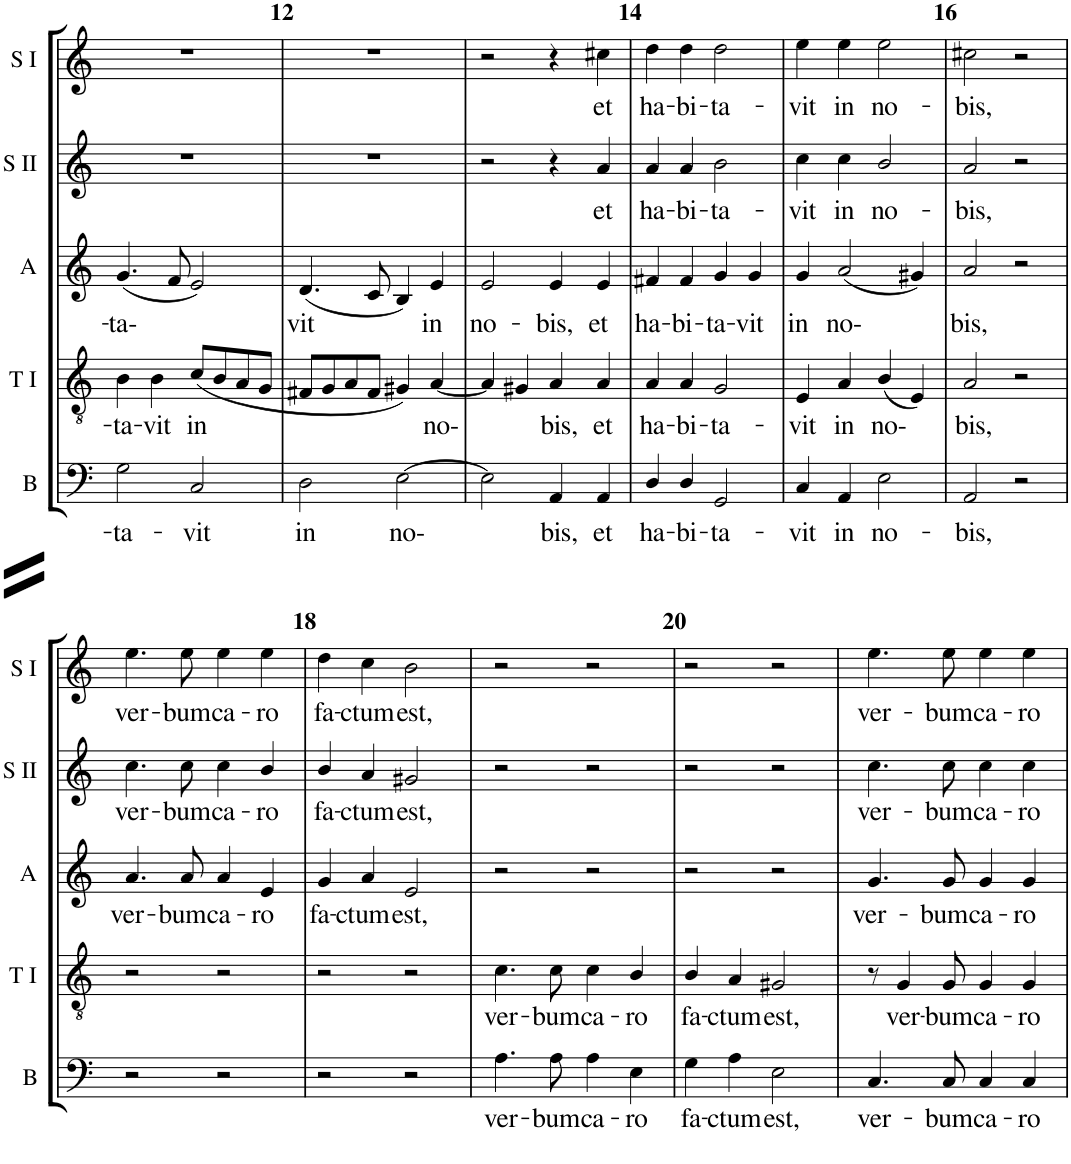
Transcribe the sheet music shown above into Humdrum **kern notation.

**kern	**text	**kern	**text	**kern	**text	**kern	**text	**kern	**text
*part5	*part5	*part4	*part4	*part3	*part3	*part2	*part2	*part1	*part1
*staff5	*staff5	*staff4	*staff4	*staff3	*staff3	*staff2	*staff2	*staff1	*staff1
*I"Bass	*	*I"Tenor I	*	*I"Alto	*	*I"Soprano II	*	*I"Soprano I	*
*I'B	*	*I'T I	*	*I'A	*	*I'S II	*	*I'S I	*
!!LO:PB:g=z
*clefF4	*	*clefGv2	*	*clefG2	*	*clefG2	*	*clefG2	*
*k[]	*	*k[]	*	*k[]	*	*k[]	*	*k[]	*
=11	=11	=11	=11	=11	=11	=11	=11	=11	=11
!	!LO:LY:b	!	!LO:LY:b	!	!LO:LY:b	!	!	!	!
2G\	-ta-	4B\	-ta-	(<4.g/	-ta-	1r	.	1r	.
!	!	!	!LO:LY:b	!	!	!	!	!	!
.	.	4B\	-vit	.	.	.	.	.	.
.	.	.	.	8f/	.	.	.	.	.
!	!LO:LY:b	!	!LO:LY:b	!	!	!	!	!	!
2C/	-vit	(<8c/L	in	2e/)	.	.	.	.	.
.	.	8B/	.	.	.	.	.	.	.
.	.	8A/	.	.	.	.	.	.	.
.	.	8G/J	.	.	.	.	.	.	.
=12	=12	=12	=12	=12	=12	=12	=12	=12	=12
!	!LO:LY:b	!	!	!	!LO:LY:b	!	!	!	!
2D\	in	8F#X/L	.	(<4.d/	vit	1r	.	1r	.
.	.	8G/	.	.	.	.	.	.	.
.	.	8A/	.	.	.	.	.	.	.
.	.	8F#/J	.	8c/	.	.	.	.	.
!	!LO:LY:b	!	!	!	!	!	!	!	!
[2E\	no-	4G#X/)	.	4B/)	.	.	.	.	.
!	!	!	!LO:LY:b	!	!LO:LY:b	!	!	!	!
.	.	[4A/	no-	4e/	in	.	.	.	.
=13	=13	=13	=13	=13	=13	=13	=13	=13	=13
!	!	!	!	!	!LO:LY:b	!	!	!	!
2E\]	.	4A/]	.	2e/	no-	2r	.	2r	.
.	.	4G#X/	.	.	.	.	.	.	.
!	!LO:LY:b	!	!LO:LY:b	!	!LO:LY:b	!	!	!	!
4AA/	bis,	4A/	bis,	4e/	-bis,	4r	.	4r	.
!	!LO:LY:b	!	!LO:LY:b	!	!LO:LY:b	!	!LO:LY:b	!	!LO:LY:b
4AA/	et	4A/	et	4e/	et	4a/	et	4cc#X\	et
=14	=14	=14	=14	=14	=14	=14	=14	=14	=14
!	!LO:LY:b	!	!LO:LY:b	!	!LO:LY:b	!	!LO:LY:b	!	!LO:LY:b
4D/	ha-	4A/	ha-	4f#X/	ha-	4a/	ha-	4dd\	ha-
!	!LO:LY:b	!	!LO:LY:b	!	!LO:LY:b	!	!LO:LY:b	!	!LO:LY:b
4D/	-bi-	4A/	-bi-	4f#/	-bi-	4a/	-bi-	4dd\	-bi-
!	!LO:LY:b	!	!LO:LY:b	!	!LO:LY:b	!	!LO:LY:b	!	!LO:LY:b
2GG/	-ta-	2G/	-ta-	4g/	-ta-	2b\	-ta-	2dd\	-ta-
!	!	!	!	!	!LO:LY:b	!	!	!	!
.	.	.	.	4g/	-vit	.	.	.	.
=15	=15	=15	=15	=15	=15	=15	=15	=15	=15
!	!LO:LY:b	!	!LO:LY:b	!	!LO:LY:b	!	!LO:LY:b	!	!LO:LY:b
4C/	-vit	4E/	-vit	4g/	in	4cc\	-vit	4ee\	-vit
!	!LO:LY:b	!	!LO:LY:b	!	!LO:LY:b	!	!LO:LY:b	!	!LO:LY:b
4AA/	in	4A/	in	(<2a/	no-	4cc\	in	4ee\	in
!	!LO:LY:b	!	!LO:LY:b	!	!	!	!LO:LY:b	!	!LO:LY:b
2E\	no-	(4B/	no-	.	.	2b/	no-	2ee\	no-
.	.	4E/)	.	4g#X/)	.	.	.	.	.
=16	=16	=16	=16	=16	=16	=16	=16	=16	=16
!	!LO:LY:b	!	!LO:LY:b	!	!LO:LY:b	!	!LO:LY:b	!	!LO:LY:b
2AA/	-bis,	2A/	bis,	2a/	bis,	2a/	-bis,	2cc#X\	-bis,
2r	.	2r	.	2r	.	2r	.	2r	.
!!LO:LB:g=z
=17	=17	=17	=17	=17	=17	=17	=17	=17	=17
!	!	!	!	!	!LO:LY:b	!	!LO:LY:b	!	!LO:LY:b
2r	.	2r	.	4.a/	ver-	4.cc\	ver-	4.ee\	ver-
!	!	!	!	!	!LO:LY:b	!	!LO:LY:b	!	!LO:LY:b
.	.	.	.	8a/	-bum	8cc\	-bum	8ee\	-bum
!	!	!	!	!	!LO:LY:b	!	!LO:LY:b	!	!LO:LY:b
2r	.	2r	.	4a/	ca-	4cc\	ca-	4ee\	ca-
!	!	!	!	!	!LO:LY:b	!	!LO:LY:b	!	!LO:LY:b
.	.	.	.	4e/	-ro	4b/	-ro	4ee\	-ro
=18	=18	=18	=18	=18	=18	=18	=18	=18	=18
!	!	!	!	!	!LO:LY:b	!	!LO:LY:b	!	!LO:LY:b
2r	.	2r	.	4g/	fa-	4b/	fa-	4dd\	fa-
!	!	!	!	!	!LO:LY:b	!	!LO:LY:b	!	!LO:LY:b
.	.	.	.	4a/	-ctum	4a/	-ctum	4cc\	-ctum
!	!	!	!	!	!LO:LY:b	!	!LO:LY:b	!	!LO:LY:b
2r	.	2r	.	2e/	est,	2g#X/	est,	2b\	est,
=19	=19	=19	=19	=19	=19	=19	=19	=19	=19
!	!LO:LY:b	!	!LO:LY:b	!	!	!	!	!	!
4.A\	ver-	4.c\	ver-	2r	.	2r	.	2r	.
!	!LO:LY:b	!	!LO:LY:b	!	!	!	!	!	!
8A\	-bum	8c\	-bum	.	.	.	.	.	.
!	!LO:LY:b	!	!LO:LY:b	!	!	!	!	!	!
4A\	ca-	4c\	ca-	2r	.	2r	.	2r	.
!	!LO:LY:b	!	!LO:LY:b	!	!	!	!	!	!
4E\	-ro	4B/	-ro	.	.	.	.	.	.
=20	=20	=20	=20	=20	=20	=20	=20	=20	=20
!	!LO:LY:b	!	!LO:LY:b	!	!	!	!	!	!
4G\	fa-	4B/	fa-	2r	.	2r	.	2r	.
!	!LO:LY:b	!	!LO:LY:b	!	!	!	!	!	!
4A\	-ctum	4A/	-ctum	.	.	.	.	.	.
!	!LO:LY:b	!	!LO:LY:b	!	!	!	!	!	!
2E\	est,	2G#X/	est,	2r	.	2r	.	2r	.
=21	=21	=21	=21	=21	=21	=21	=21	=21	=21
!	!LO:LY:b	!	!	!	!LO:LY:b	!	!LO:LY:b	!	!LO:LY:b
4.C/	ver-	8r	.	4.g/	ver-	4.cc\	ver-	4.ee\	ver-
!	!	!	!LO:LY:b	!	!	!	!	!	!
.	.	4G/	ver-	.	.	.	.	.	.
!	!LO:LY:b	!	!LO:LY:b	!	!LO:LY:b	!	!LO:LY:b	!	!LO:LY:b
8C/	-bum	8G/	-bum	8g/	-bum	8cc\	-bum	8ee\	-bum
!	!LO:LY:b	!	!LO:LY:b	!	!LO:LY:b	!	!LO:LY:b	!	!LO:LY:b
4C/	ca-	4G/	ca-	4g/	ca-	4cc\	ca-	4ee\	ca-
!	!LO:LY:b	!	!LO:LY:b	!	!LO:LY:b	!	!LO:LY:b	!	!LO:LY:b
4C/	-ro	4G/	-ro	4g/	-ro	4cc\	-ro	4ee\	-ro
=	=	=	=	=	=	=	=	=	=
*-	*-	*-	*-	*-	*-	*-	*-	*-	*-
